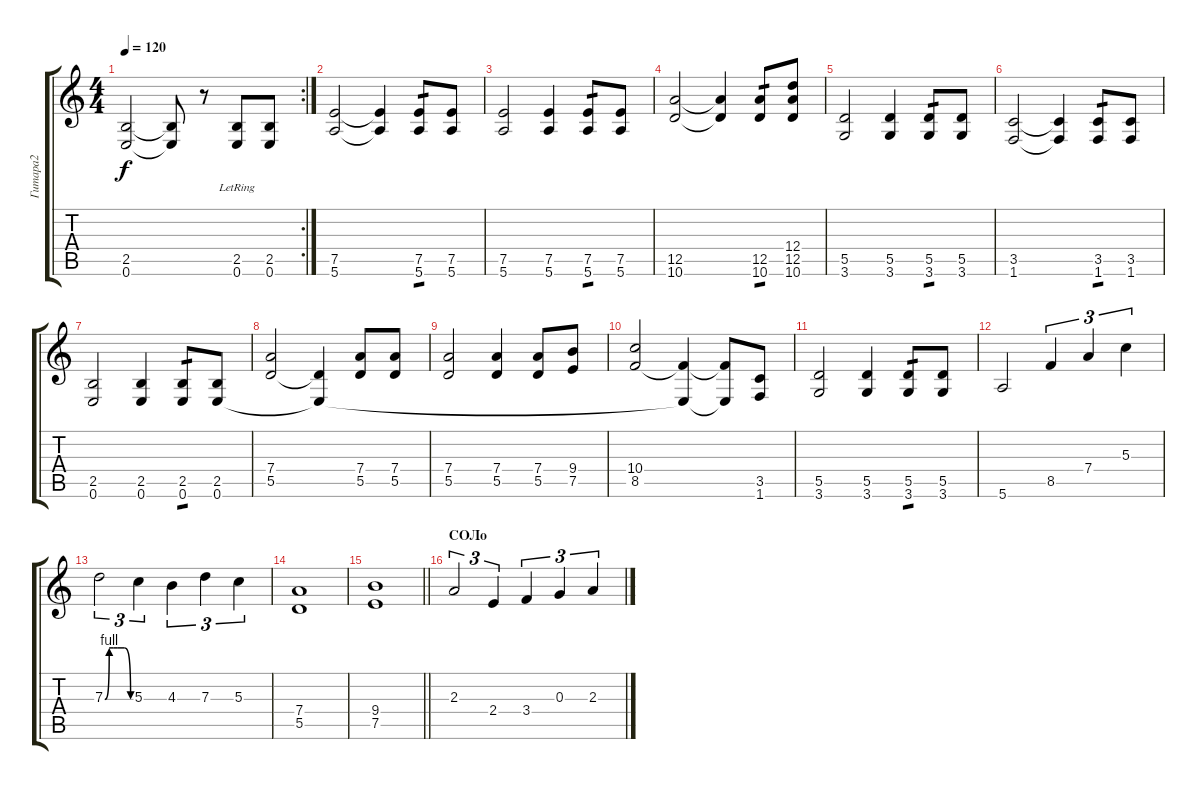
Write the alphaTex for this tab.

\track ("Гитара2" "Гитара2") {instrument distortionguitar}
\staff {score tabs}
\tuning (E4 B3 G3 D3 A2 E2) {hide}
\rc 2
\ts (4 4)
\tempo 120
\clef g2
\ks c
(2.5{t} 0.6{t}).2{dy f} (2.5{t} 0.6{t}).8 r.8 (2.5{lr} 0.6{lr}).8 (2.5 0.6).8 |
(7.5 5.6).2 (7.5{t} 5.6{t}).4 (7.5 5.6).8{tp 1} (7.5 5.6).8 |
(7.5 5.6).2 (7.5 5.6).4 (7.5 5.6).8{tp 1} (7.5 5.6).8 |
(12.5 10.6).2 (12.5{t} 10.6{t}).4 (12.5 10.6).8{tp 1} (12.4 12.5 10.6).8 |
(5.5 3.6).2 (5.5 3.6).4 (5.5 3.6).8{tp 1} (5.5 3.6).8 |
(3.5 1.6).2 (3.5{t} 1.6{t}).4 (3.5 1.6).8{tp 1} (3.5 1.6).8 |
(2.5 0.6).2 (2.5 0.6).4 (2.5 0.6).8{tp 1} (2.5 0.6).8 |
(7.4 5.5).2 (5.5{t} 0.6{t}).4 (7.4 5.5).8 (7.4 5.5).8 |
(7.4 5.5).2 (7.4 5.5).4 (7.4 5.5).8 (9.4 7.5).8 |
(10.4 8.5).2 (8.5{t} 0.6{t}).4 (8.5{t} 0.6{t}).8 (3.5 1.6).8 |
(5.5 3.6).2 (5.5 3.6).4 (5.5 3.6).8{tp 1} (5.5 3.6).8 |
5.6.2 8.5.4{tu (3 2)} 7.4.4{tu (3 2)} 5.3.4{tu (3 2)} |
7.3{be (custom 0 0 10 4 20 4 30 4 45 4 60 0)}.2{tu (3 2)} 5.3.4{tu (3 2)} 4.3.4{tu (3 2)} 7.3.4{tu (3 2)} 5.3.4{tu (3 2)} |
(7.4 5.5).1 |
\barLineRight lightlight
(9.4 7.5).1 |
\section ("" "СОЛо")
2.3.2{tu (3 2)} 2.4.4{tu (3 2)} 3.4.4{tu (3 2)} 0.3.4{tu (3 2)} 2.3.4{tu (3 2)}
